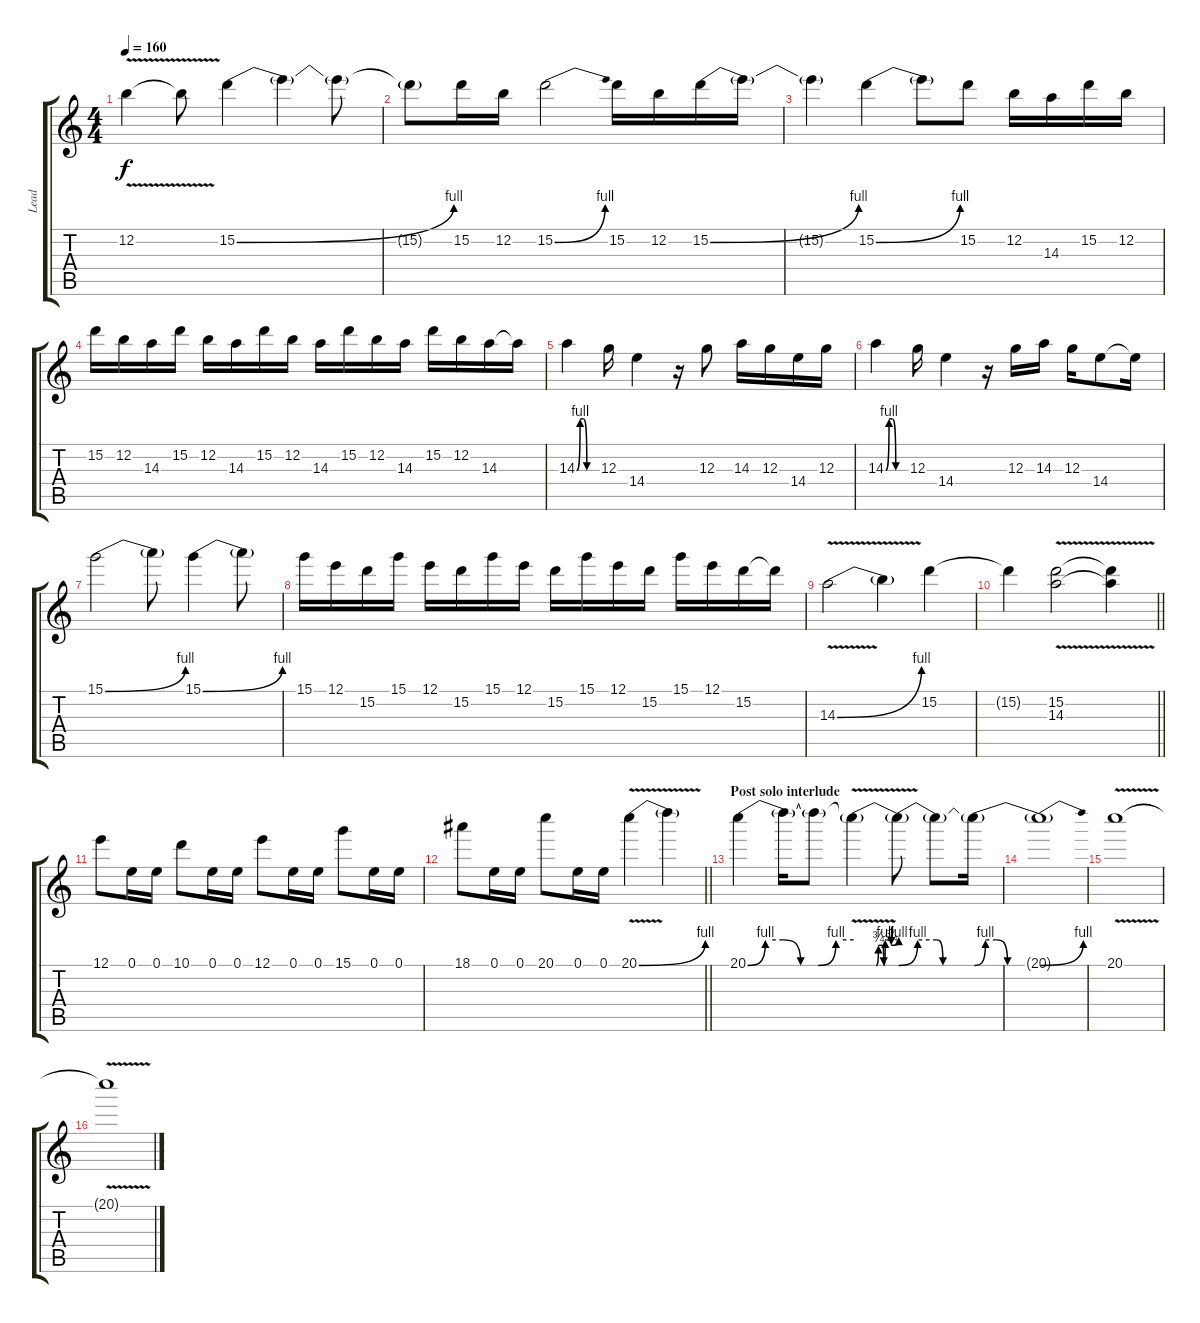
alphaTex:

\track ("Lead" "Lead") {instrument distortionguitar}
\staff {score tabs}
\tuning (E4 B3 G3 D3 A2 E2) {hide}
\ts (4 4)
\tempo 160
\clef g2
\ks c
12.2{v}.4{dy f} 12.2{t}.8 15.2{be (bend 0 0 60 4)}.4 15.2{t}.4 15.2{t}.8 |
15.2{t}.8 15.2.16 12.2.16 15.2{be (bend 0 0 60 4)}.2 15.2.16 12.2.16 15.2{be (bend 0 0 60 4)}.16 15.2{t}.16 |
15.2{t}.4 15.2{be (bend 0 0 60 4)}.4 15.2{t}.8 15.2.8 12.2.16 14.3.16 15.2.16 12.2.16 |
15.2.16 12.2.16 14.3.16 15.2.16 12.2.16 14.3.16 15.2.16 12.2.16 14.3.16 15.2.16 12.2.16 14.3.16 15.2.16 12.2.16 14.3.16 14.3{t}.16 |
14.3{be (custom 0 0 10 4 20 4 30 0 60 0)}.4 12.3.16 14.4.4 r.16 12.3.8 14.3.16 12.3.16 14.4.16 12.3.16 |
14.3{be (custom 0 0 10 4 20 4 30 0 60 0)}.4 12.3.16 14.4.4 r.16 12.3.16 14.3.16 12.3.16 14.4.8 14.4{t}.16 |
15.1{be (bend 0 0 60 4)}.2 15.1{t}.8 15.1{be (bend 0 0 60 4)}.4 15.1{t}.8 |
15.1.16 12.1.16 15.2.16 15.1.16 12.1.16 15.2.16 15.1.16 12.1.16 15.2.16 15.1.16 12.1.16 15.2.16 15.1.16 12.1.16 15.2.16 15.2{t}.16 |
14.3{be (bend 0 0 60 4) v}.2 14.3{t}.4 15.2.4 |
\barLineRight lightlight
15.2{t}.4 (15.2 14.3{v}).2 (15.2{t} 14.3{t}).4 |
12.1.8 0.1.16 0.1.16 10.1.8 0.1.16 0.1.16 12.1.8 0.1.16 0.1.16 15.1.8 0.1.16 0.1.16 |
\barLineRight lightlight
18.1.8 0.1.16 0.1.16 20.1.8 0.1.16 0.1.16 20.1{be (bend 0 0 60 4) v}.4 20.1{t}.4 |
\section ("" "Post solo interlude")
20.1{be (custom 0 0 10 4 20 4 30 0 40 0 50 4 60 4)}.4 20.1{t}.16 20.1{t}.8 20.1{be (custom 0 0 10 0 13 0 15 0 20 0 30 0 33 3 38 3 40 0 42 4 44 4 50 3 60 4) v t}.4 20.1{be (custom 0 0 15 4 30 4 35 0 42 0 44 0 46 0 54 0 58 0 60 0) t}.8 20.1{t}.8 20.1{be (custom 0 0 10 4 20 4 30 0 60 0) t}.16 |
20.1{be (bend 0 0 60 4) t}.1 |
20.1{v}.1 |
20.1{t}.1
